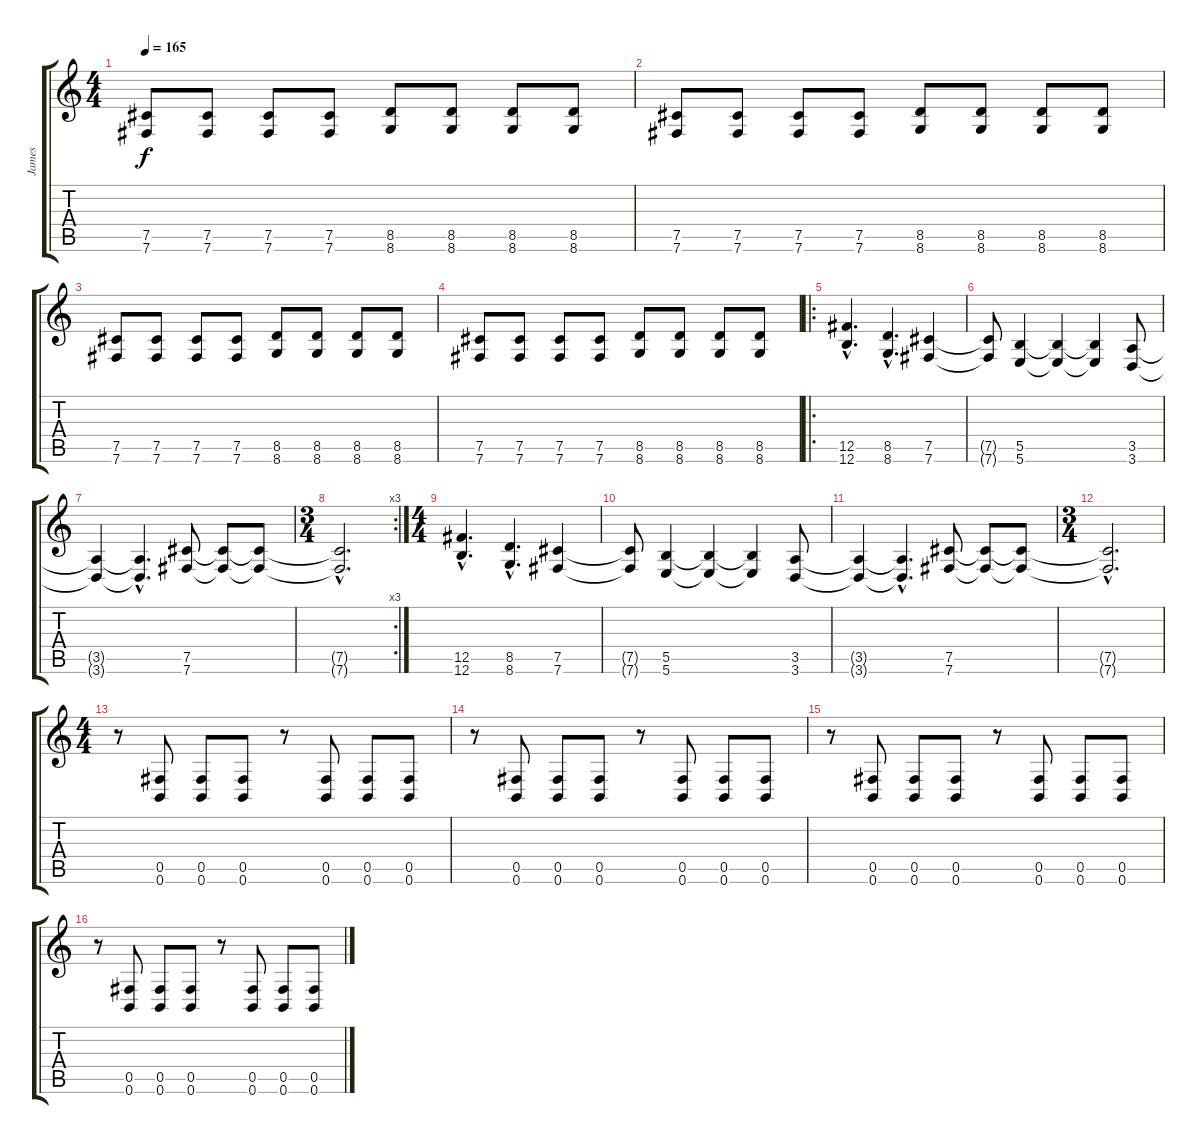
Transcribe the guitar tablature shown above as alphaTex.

\track ("James" "James") {instrument distortionguitar}
\staff {score tabs}
\tuning (Db4 Ab3 E3 B2 Gb2 B1) {hide}
\ts (4 4)
\tempo 165
\clef g2
\ks c
(7.5 7.6).8{dy f} (7.5 7.6).8 (7.5 7.6).8 (7.5 7.6).8 (8.5 8.6).8 (8.5 8.6).8 (8.5 8.6).8 (8.5 8.6).8 |
(7.5 7.6).8 (7.5 7.6).8 (7.5 7.6).8 (7.5 7.6).8 (8.5 8.6).8 (8.5 8.6).8 (8.5 8.6).8 (8.5 8.6).8 |
(7.5 7.6).8 (7.5 7.6).8 (7.5 7.6).8 (7.5 7.6).8 (8.5 8.6).8 (8.5 8.6).8 (8.5 8.6).8 (8.5 8.6).8 |
(7.5 7.6).8 (7.5 7.6).8 (7.5 7.6).8 (7.5 7.6).8 (8.5 8.6).8 (8.5 8.6).8 (8.5 8.6).8 (8.5 8.6).8 |
\ro
(12.5{hac} 12.6{hac}).4{d} (8.5{hac} 8.6{hac}).4{d} (7.5 7.6).4 |
(7.5{t} 7.6{t}).8 (5.5 5.6).4 (5.5{t} 5.6{t}).4 (5.5{t} 5.6{t}).4 (3.5 3.6).8 |
(3.5{t} 3.6{t}).4 (3.5{hac t} 3.6{hac t}).4{d} (7.5 7.6).8 (7.5{t} 7.6{t}).8 (7.5{t} 7.6{t}).8 |
\rc 3
\ts (3 4)
(7.5{hac t} 7.6{hac t}).2{d} |
\ts (4 4)
(12.5{hac} 12.6{hac}).4{d} (8.5{hac} 8.6{hac}).4{d} (7.5 7.6).4 |
(7.5{t} 7.6{t}).8 (5.5 5.6).4 (5.5{t} 5.6{t}).4 (5.5{t} 5.6{t}).4 (3.5 3.6).8 |
(3.5{t} 3.6{t}).4 (3.5{hac t} 3.6{hac t}).4{d} (7.5 7.6).8 (7.5{t} 7.6{t}).8 (7.5{t} 7.6{t}).8 |
\ts (3 4)
(7.5{hac t} 7.6{hac t}).2{d} |
\ts (4 4)
r.8 (0.5 0.6).8 (0.5 0.6).8 (0.5 0.6).8 r.8 (0.5 0.6).8 (0.5 0.6).8 (0.5 0.6).8 |
r.8 (0.5 0.6).8 (0.5 0.6).8 (0.5 0.6).8 r.8 (0.5 0.6).8 (0.5 0.6).8 (0.5 0.6).8 |
r.8 (0.5 0.6).8 (0.5 0.6).8 (0.5 0.6).8 r.8 (0.5 0.6).8 (0.5 0.6).8 (0.5 0.6).8 |
r.8 (0.5 0.6).8 (0.5 0.6).8 (0.5 0.6).8 r.8 (0.5 0.6).8 (0.5 0.6).8 (0.5 0.6).8
